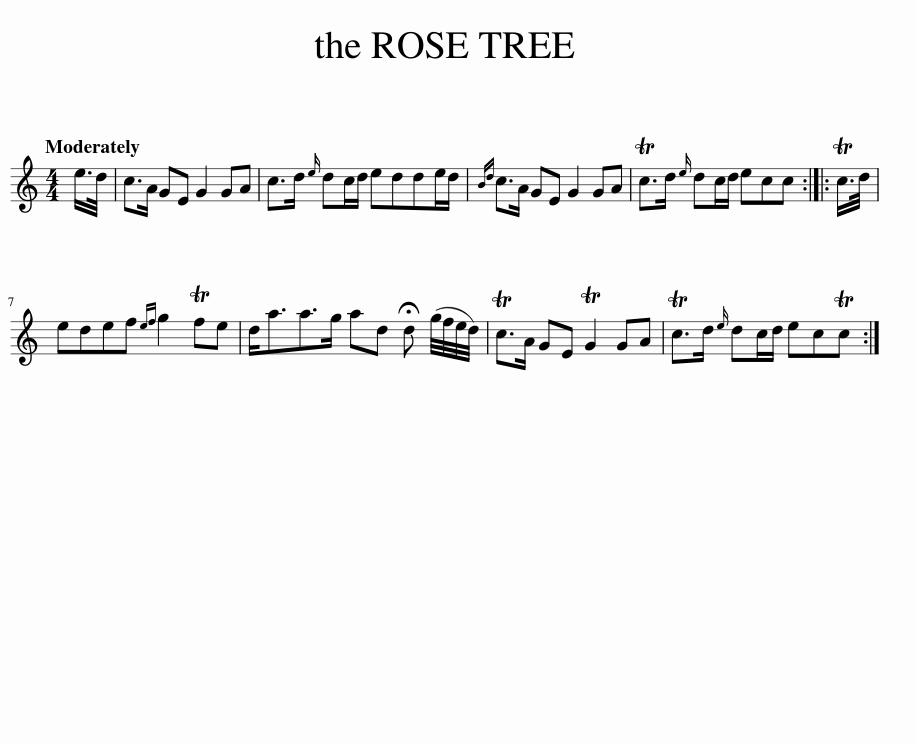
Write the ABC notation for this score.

X:1
L:1/8
Q:1/4=120
M:4/4
I:linebreak $
K:C
V:1 treble
V:1
 e/>d/ | c>A GE G2 GA | c>d{e} dc/d/ edde/d/ |{Bd} c>A GE G2 GA | Tc>d{e} dc/d/ ecc :: %5
 Tc/>d/ |$ edef{ef} g2 Tfe | d<aa>g ad !fermata!d (g/4f/4e/4d/4) | Tc>A GE TG2 GA | Tc>d{e} dc/d/ ecTc :| %10
